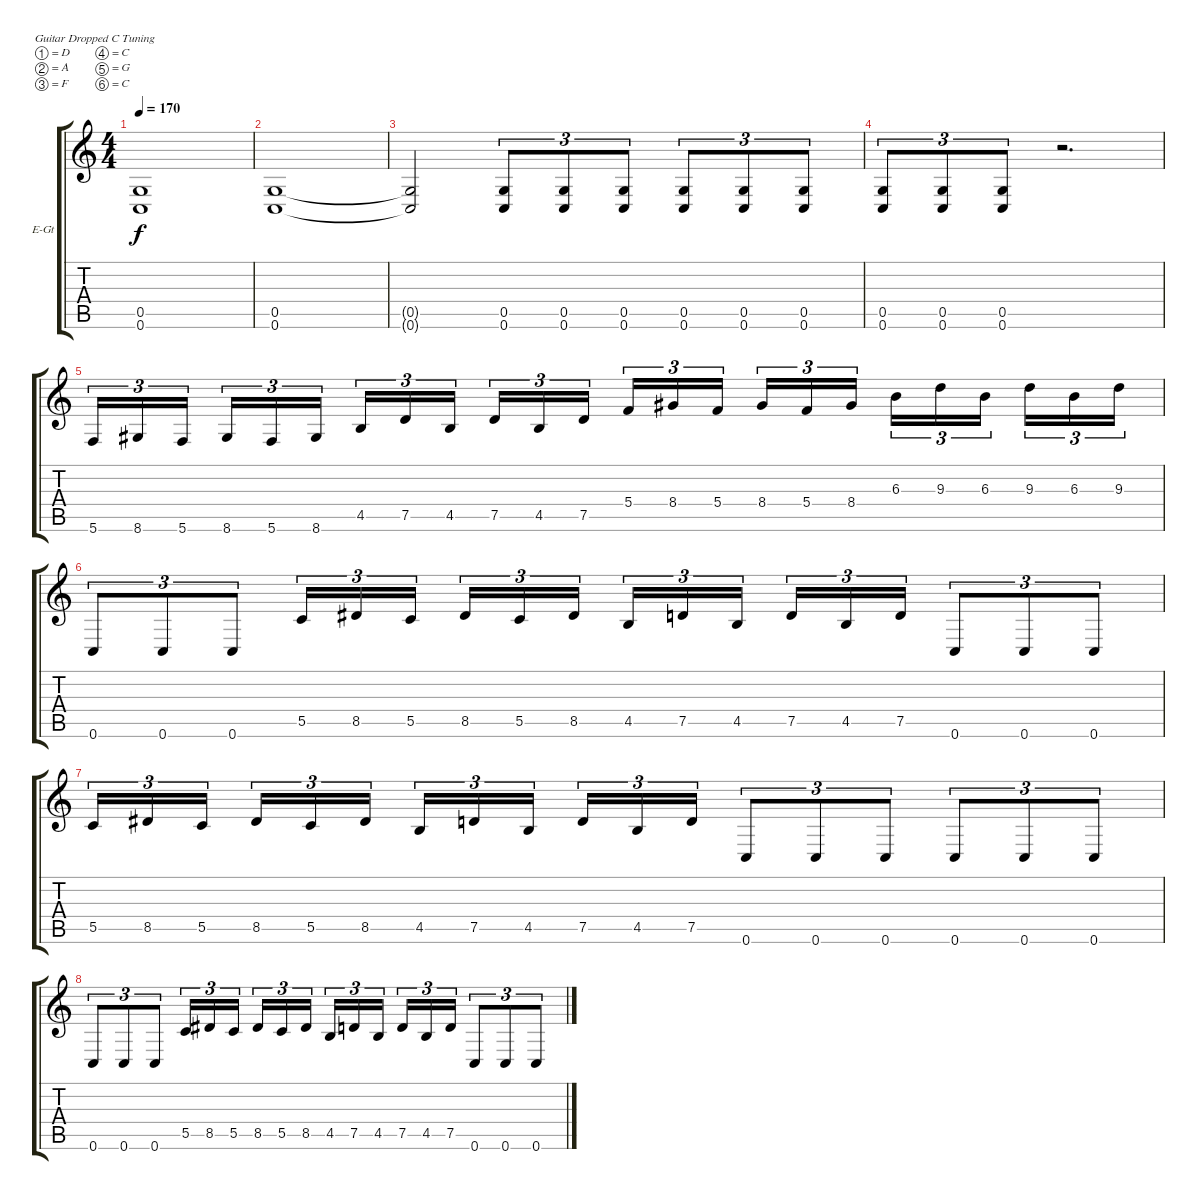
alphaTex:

\bracketExtendMode groupsimilarinstruments
\firstSystemTrackNameOrientation horizontal
\otherSystemsTrackNameOrientation horizontal
\track ("Track 2" "E-Gt") {instrument distortionguitar}
\staff {score tabs}
\tuning (D4 A3 F3 C3 G2 C2)
\ts (4 4)
\tempo 170
\clef g2
\ks c
(0.5 0.6).1{dy f instrument distortionguitar} |
(0.5 0.6).1 |
(0.5{t} 0.6{t}).2 (0.5 0.6).8{tu (3 2)} (0.5 0.6).8{tu (3 2)} (0.5 0.6).8{tu (3 2)} (0.5 0.6).8{tu (3 2)} (0.5 0.6).8{tu (3 2)} (0.5 0.6).8{tu (3 2)} |
(0.5 0.6).8{tu (3 2)} (0.5 0.6).8{tu (3 2)} (0.5 0.6).8{tu (3 2)} r.2{d} |
5.6.16{tu (3 2)} 8.6.16{tu (3 2)} 5.6.16{tu (3 2)} 8.6.16{tu (3 2)} 5.6.16{tu (3 2)} 8.6.16{tu (3 2)} 4.5.16{tu (3 2)} 7.5.16{tu (3 2)} 4.5.16{tu (3 2)} 7.5.16{tu (3 2)} 4.5.16{tu (3 2)} 7.5.16{tu (3 2)} 5.4.16{tu (3 2)} 8.4.16{tu (3 2)} 5.4.16{tu (3 2)} 8.4.16{tu (3 2)} 5.4.16{tu (3 2)} 8.4.16{tu (3 2)} 6.3.16{tu (3 2)} 9.3.16{tu (3 2)} 6.3.16{tu (3 2)} 9.3.16{tu (3 2)} 6.3.16{tu (3 2)} 9.3.16{tu (3 2)} |
0.6.8{tu (3 2)} 0.6.8{tu (3 2)} 0.6.8{tu (3 2)} 5.5.16{tu (3 2)} 8.5.16{tu (3 2)} 5.5.16{tu (3 2)} 8.5.16{tu (3 2)} 5.5.16{tu (3 2)} 8.5.16{tu (3 2)} 4.5.16{tu (3 2)} 7.5.16{tu (3 2)} 4.5.16{tu (3 2)} 7.5.16{tu (3 2)} 4.5.16{tu (3 2)} 7.5.16{tu (3 2)} 0.6.8{tu (3 2)} 0.6.8{tu (3 2)} 0.6.8{tu (3 2)} |
5.5.16{tu (3 2)} 8.5.16{tu (3 2)} 5.5.16{tu (3 2)} 8.5.16{tu (3 2)} 5.5.16{tu (3 2)} 8.5.16{tu (3 2)} 4.5.16{tu (3 2)} 7.5.16{tu (3 2)} 4.5.16{tu (3 2)} 7.5.16{tu (3 2)} 4.5.16{tu (3 2)} 7.5.16{tu (3 2)} 0.6.8{tu (3 2)} 0.6.8{tu (3 2)} 0.6.8{tu (3 2)} 0.6.8{tu (3 2)} 0.6.8{tu (3 2)} 0.6.8{tu (3 2)} |
0.6.8{tu (3 2)} 0.6.8{tu (3 2)} 0.6.8{tu (3 2)} 5.5.16{tu (3 2)} 8.5.16{tu (3 2)} 5.5.16{tu (3 2)} 8.5.16{tu (3 2)} 5.5.16{tu (3 2)} 8.5.16{tu (3 2)} 4.5.16{tu (3 2)} 7.5.16{tu (3 2)} 4.5.16{tu (3 2)} 7.5.16{tu (3 2)} 4.5.16{tu (3 2)} 7.5.16{tu (3 2)} 0.6.8{tu (3 2)} 0.6.8{tu (3 2)} 0.6.8{tu (3 2)}
